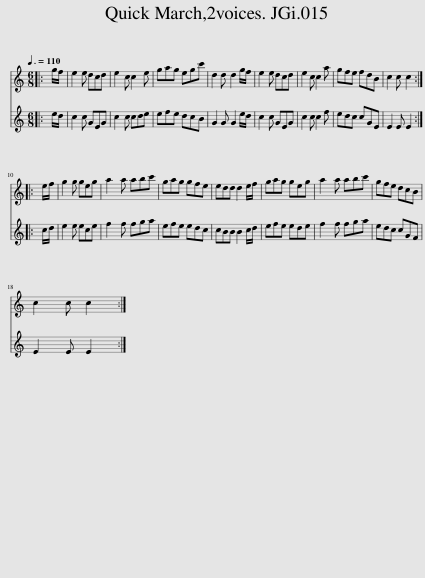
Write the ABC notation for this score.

X:1
%%score 1 2
L:1/8
Q:3/8=110
M:6/8
I:linebreak $
K:C
V:1 treble
V:2 treble
V:1
|: g/f/ | e2 e dcd | e2 c c2 e | gag egc' | d2 d d2 g/f/ | %5
 e2 e dcd | e2 c c2 a | gfe fdB | c2 c c2 ::$ e/f/ | %10
 g2 g geg | a2 a abc' | gag gfe | edd d2 e/f/ | gag geg | %15
 a2 a abc' | gfe dcB |$ c2 c c2 :| %18
V:2
|: e/d/ | c2 c GEG | c2 c cde | efe dcB | G2 G G2 e/d/ | %5
 c2 c GEG | c2 c c2 f | edc cGE | E2 E E2 ::$ c/d/ | %10
 e2 e ece | f2 f fga | efe edc | cBB B2 c/d/ | efe ede | %15
 f2 f fga | edc cGF |$ E2 E E2 :| %18
